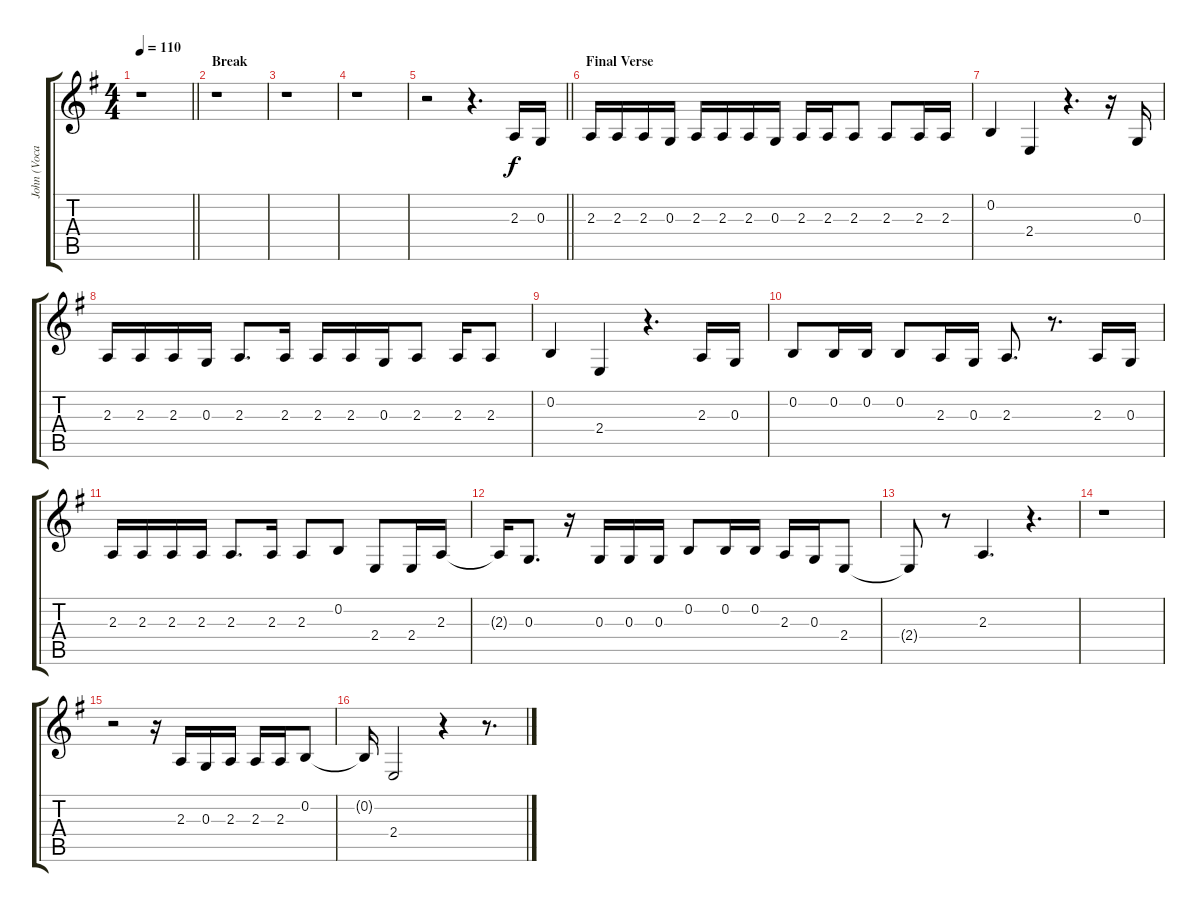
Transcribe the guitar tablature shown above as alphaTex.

\track ("John (Vocals)" "John (Voca") {instrument lead2sawtooth}
\staff {score tabs}
\tuning (E4 B3 G3 D3 A2 E2) {hide}
\ts (4 4)
\tempo 110
\clef g2
\barLineRight lightlight
\ks g
r.1{dy f} |
\section ("" "Break")
r.1 |
r.1 |
r.1 |
\barLineRight lightlight
r.2 r.4{d} 2.3.16 0.3.16 |
\section ("" "Final Verse")
2.3.16 2.3.16 2.3.16 0.3.16 2.3.16 2.3.16 2.3.16 0.3.16 2.3.16 2.3.16 2.3.8 2.3.8 2.3.16 2.3.16 |
0.2.4 2.4.4 r.4{d} r.16 0.3.16 |
2.3.16 2.3.16 2.3.16 0.3.16 2.3.8{d} 2.3.16 2.3.16 2.3.16 0.3.16 2.3.8 2.3.16 2.3.8 |
0.2.4 2.4.4 r.4{d} 2.3.16 0.3.16 |
0.2.8 0.2.16 0.2.16 0.2.8 2.3.16 0.3.16 2.3.8{d} r.8{d} 2.3.16 0.3.16 |
2.3.16 2.3.16 2.3.16 2.3.16 2.3.8{d} 2.3.16 2.3.8 0.2.8 2.4.8 2.4.16 2.3.16 |
2.3{t}.16 0.3.8{d} r.16 0.3.16 0.3.16 0.3.16 0.2.8 0.2.16 0.2.16 2.3.16 0.3.16 2.4.8 |
2.4{t}.8 r.8 2.3.4{d} r.4{d} |
r.1 |
r.2 r.16 2.3.16 0.3.16 2.3.16 2.3.16 2.3.16 0.2.8 |
0.2{t}.16 2.4.2 r.4 r.8{d}
